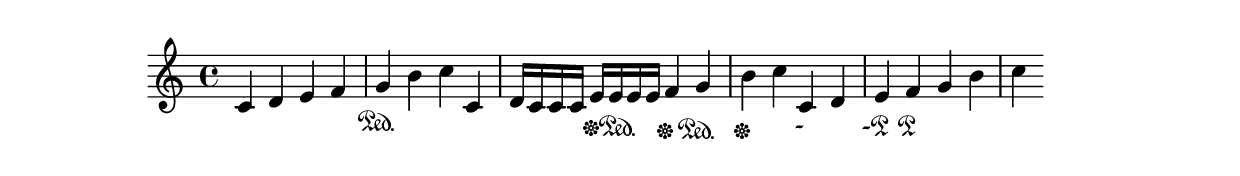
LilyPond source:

\version "2.1.28"
\header
{
    texidoc = "The standard piano pedals style comes with Ped symbols.
The pedal string can be also tuned, for example, to a shorter tilde/P variant
at the end of the melody."

}

\score{
    \context Staff \notes\relative c'{
        c4 d e f g
        \sustainDown b c
        c, d16[  c  c c]  e[ e \sustainUp \sustainDown e e ] f4 \sustainUp 
        g\sustainDown  b \sustainUp c 
        \set Staff.pedalSustainStrings = #'("-" "-P" "P")
        \override Staff.SustainPedal   #'padding = #-2
        c, \sustainDown d e \sustainUp \sustainDown f
        \sustainUp g b c
    }
}
